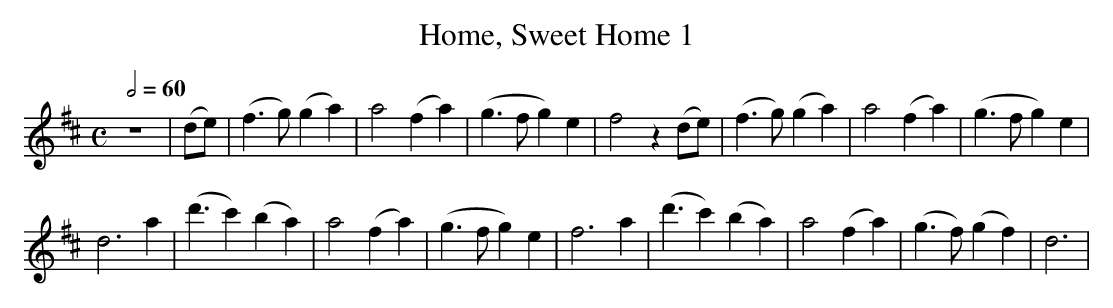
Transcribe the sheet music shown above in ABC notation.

X:1
T:Home, Sweet Home 1
M:C
L: 1/4
Q: 1/2=60
K: D
 z4 | (d/e/) | (f3/2g/) (ga) | a2(fa) | (g3/2f/g)e | f2 z (d/e/) | (f3/2g/) (ga)| a2 (fa) | (g3/2f/g) e|
 d3 a | (d'3/2c') (ba) | a2 (fa) | (g3/2f/g) e | f3 a|  (d'3/2c') (ba) | a2 (fa) | (g3/2f/)(gf)| d3 |
